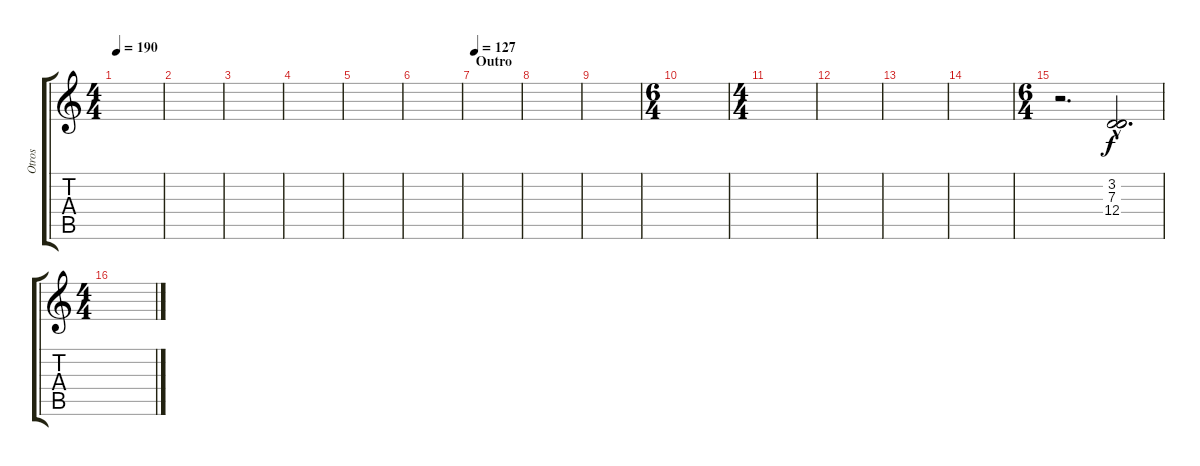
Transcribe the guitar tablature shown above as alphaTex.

\track ("Otros" "Otros") {instrument reversecymbal}
\staff {score tabs}
\tuning (E4 B3 G3 D3 A2 E2) {hide}
\ts (4 4)
\tempo 190
\clef g2
\ks c
|
|
|
|
|
|
\section ("" "Outro")
\tempo 127
|
|
|
\ts (6 4)
|
\ts (4 4)
|
|
|
|
\ts (6 4)
r.2{d} (3.2{hac} 7.3{hac} 12.4{hac}).2{d} |
\ts (4 4)
